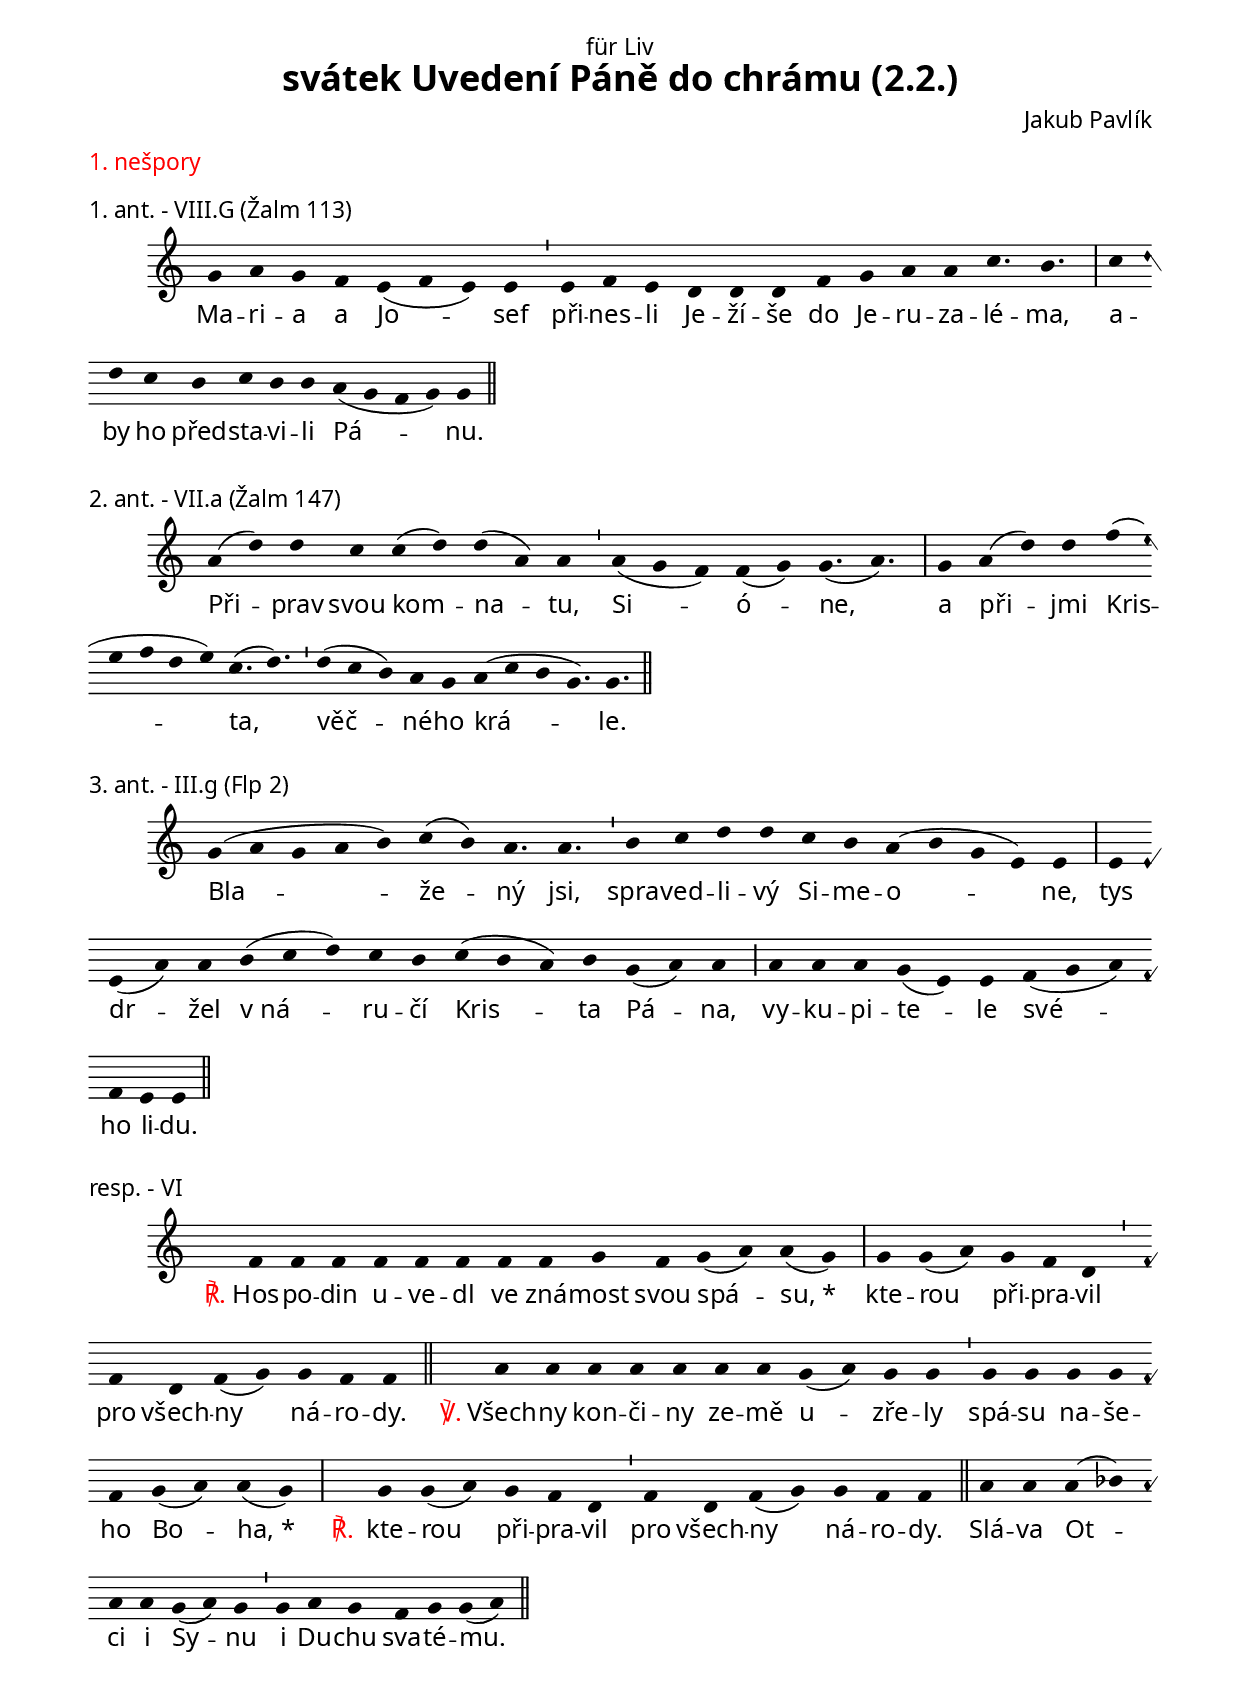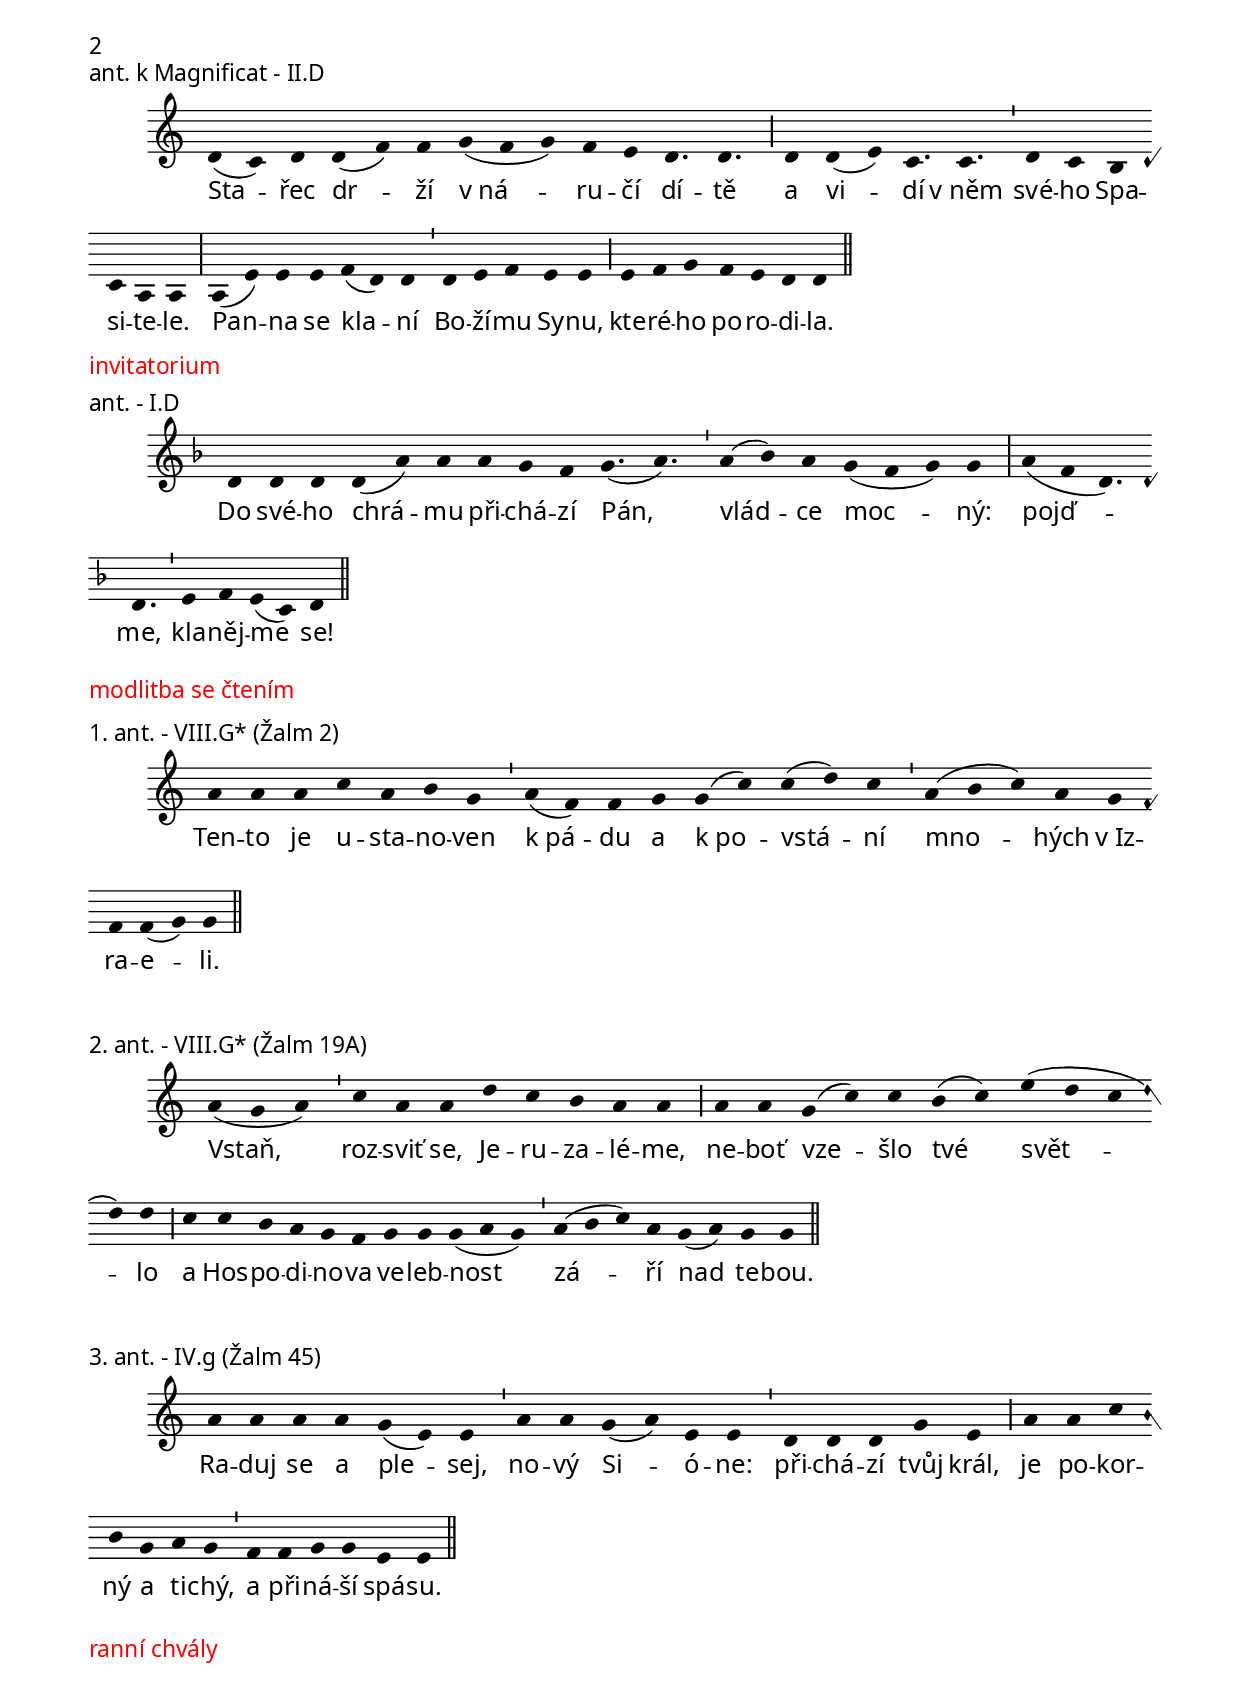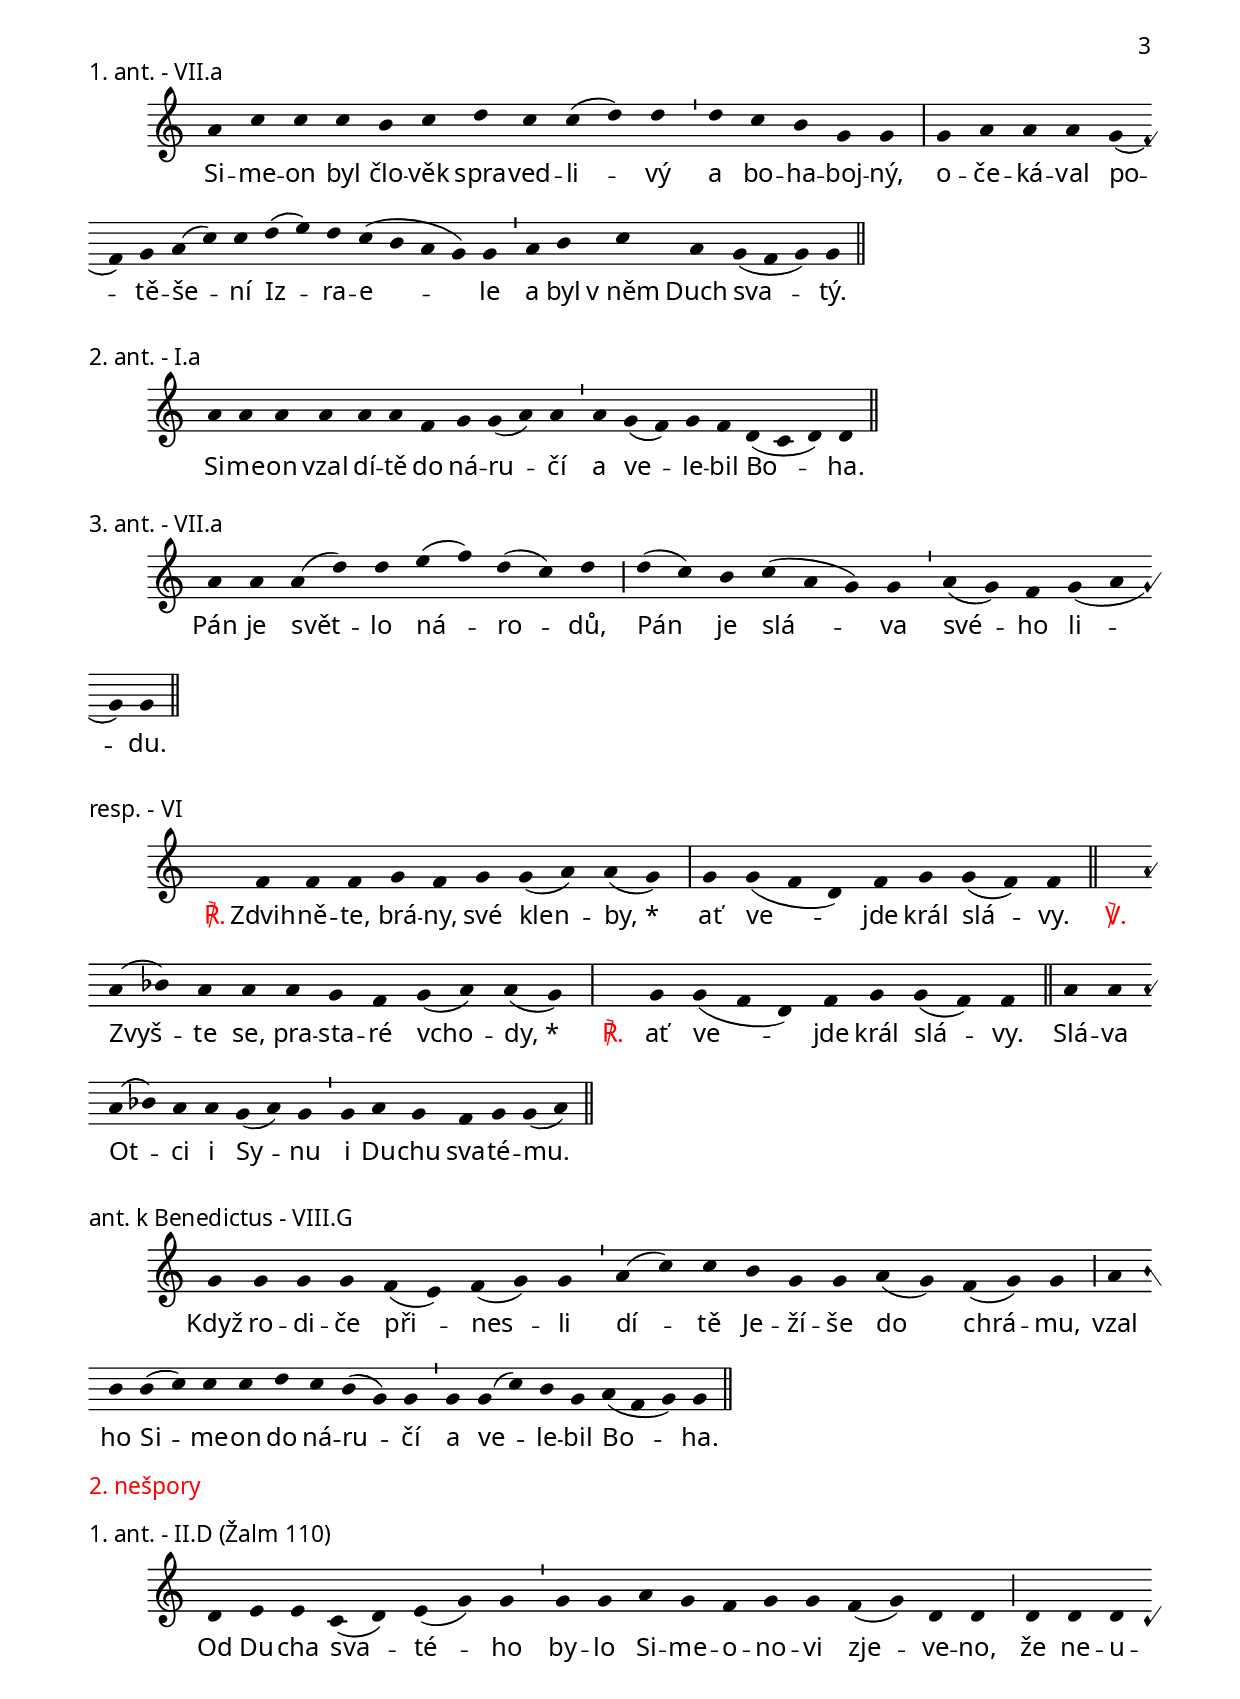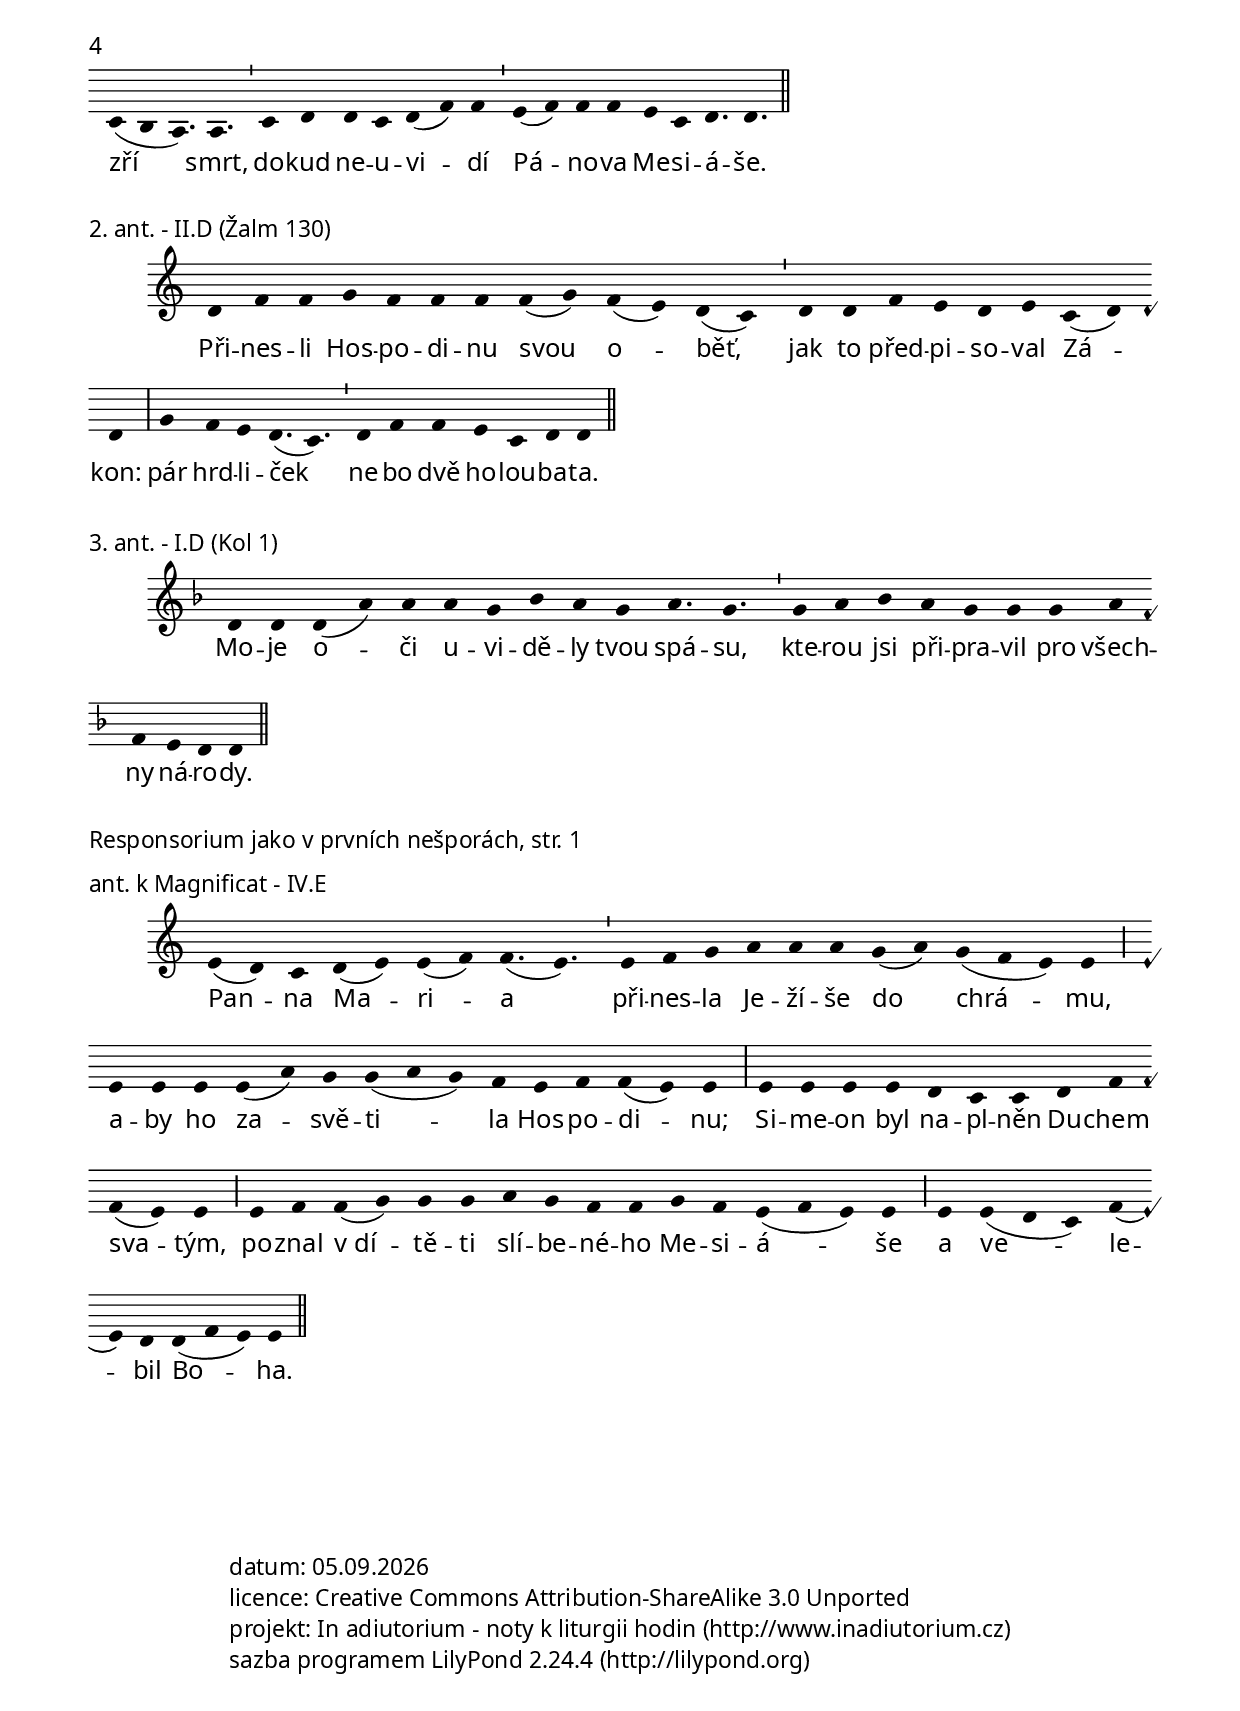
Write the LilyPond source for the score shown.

\version "2.14.2"

\header {
  title = "svátek Uvedení Páně do chrámu (2.2.)"
  composer = "Jakub Pavlík"
  dedication = "für Liv"
}

\include "../spolecne.ly"
\include "../dilyresponsorii.ly"

\markup {\nadpisHodinka {"1. nešpory"}}

\score {
  \relative c'' {
    \choralniRezim
    g4 a g f e( f e) e \barMin
    e f e d d d f g a a c4. b \barMax
    c4 d c b c b b a( g f g) g \barFinalis
  }
  \addlyrics {
    Ma -- ri -- a a Jo -- sef
    při -- nes -- li Je -- ží -- še do Je -- ru -- za -- lé -- ma,
    a -- by ho před -- sta -- vi -- li Pá -- nu.
  }
  \header {
    quid = "1. ant."
    modus = "VIII"
    differentia = "G" 
    psalmus = "Žalm 113"
    id = "1ne-a1"
    piece = \markup {\sestavTitulek}
  }
}

\score {
  \relative c'' {
    \choralniRezim
    a4( d) d c c( d) d( a) a \barMin
    a( g f) f( g) g4.( a) \barMax
    g4 a( d) d f( e f d e) c4.( d) \barMin
    d4( c b) a g a( c b g4.) g \barFinalis
  }
  \addlyrics {
    Při -- prav svou kom -- na -- tu,
    Si -- ó -- ne,
    a při -- jmi Kris -- ta,
    věč -- né -- ho krá -- le.
  }
  \header {
    quid = "2. ant."
    modus = "VII"
    differentia = "a" 
    psalmus = "Žalm 147"
    id = "1ne-a2"
    piece = \markup {\sestavTitulek}
  }
}

\score {
  \relative c'' {
    \choralniRezim
    g4( a g a b) c( b) a4. a \barMin
    b4 c d d c b a( b g e) e \barMax
    e e( a) a b( c d) c b c( b a) b g( a) a \barMaior
    a a a g( e) e f( g a) f e e \barFinalis
  }
  \addlyrics {
    Bla -- že -- ný jsi,
    spra -- ved -- li -- vý Si -- me -- o -- ne,
    tys dr -- žel v_ná -- ru -- čí Kris -- ta Pá -- na,
    vy -- ku -- pi -- te -- le své -- ho li -- du.
  }
  \header {
    quid = "3. ant."
    modus = "III"
    differentia = "g" 
    psalmus = "Flp 2"
    id = "1ne-a3"
    piece = \markup {\sestavTitulek}
  }
}

\score {
  \relative c' {
    \choralniRezim
    
    \label #'respInesp
    
    % R
    \neviditelna f 
    f4 f f f f f f f g f g( a) a( g) \barMax
    g g( a) g f d \barMin f d f( g) g f f \barFinalis 
    % V
    \neviditelna a
    a4 a a a a a a g( a) g g \barMin g g g g f g( a) a( g) \barMax
    % R
    \neviditelna g
    g g( a) g f d \barMin f d f( g) g f f \barFinalis
    % Slava
    \respVIdoxologie \barFinalis
  }
  \addlyrics {
    \Response Hos -- po -- din u -- ve -- dl ve zná -- most svou spá -- su,_*
    kte -- rou při -- pra -- vil pro všech -- ny ná -- ro -- dy.
    \Verse Všech -- ny kon -- či -- ny ze -- mě u -- zře -- ly spá -- su na -- še -- ho Bo -- ha,_*
    \Response kte -- rou při -- pra -- vil pro všech -- ny ná -- ro -- dy.
    \textRespDoxologie
  }
  \header {
    quid = "resp."
    modus = "VI"
    id = "1ne-resp"
    piece = \markup {\sestavTitulekResp}
  }
}

\score {
  \relative c' {
    \choralniRezim
    d4( c) d d( f) f g( f g) f e d4. d \barMaior
    d4 d( e) c4. c \barMin
    d4 c b c a a \barMax
    a( e') e e f( d) d \barMin
    d e f e e \barMaior
    e f g f e d d \barFinalis
  }
  \addlyrics {
    Sta -- řec dr -- ží v_ná -- ru -- čí dí -- tě
    a vi -- dí v_něm své -- ho Spa -- si -- te -- le.
    Pan -- na se kla -- ní
    Bo -- ží -- mu Sy -- nu,
    kte -- ré -- ho po -- ro -- di -- la.
  }
  \header {
    quid = "ant. k Magnificat"
    modus = "II"
    differentia = "D" 
    psalmus = ""
    id = "1ne-amag"
    piece = \markup {\sestavTitulekBezZalmu}
  }
}

\markup {\nadpisHodinka {"invitatorium"}}

\score {
  \relative c' {
    \choralniRezim
    \key f \major
    d4 d d d( a') a a g f g4.( a) \barMin
    a4( bes) a g( f g) g \barMax
    a( f d4.) d \barMin
    e4 f e( c) d \barFinalis
  }
  \addlyrics {
    Do své -- ho chrá -- mu při -- chá -- zí Pán,
    vlád -- ce moc -- ný:
    pojď -- me,
    kla -- něj -- me se!
  }
  \header {
    quid = "ant."
    modus = "I"
    differentia = "D" 
    psalmus = ""
    id = "invit"
    piece = \markup {\sestavTitulekBezZalmu}
  }
}

\markup {\nadpisHodinka {"modlitba se čtením"}}

\score {
  \relative c'' {
    \choralniRezim
    a4 a a c a b g \barMin
    a( f) f g g( c) c( d) c \barMin
    a( b c) a g f f( g) g \barFinalis
  }
  \addlyrics {
    Ten -- to je u -- sta -- no -- ven
    k_pá -- du a k_po -- vstá -- ní
    mno -- hých v_Iz -- ra -- e -- li.
  }
  \header {
    quid = "1. ant."
    modus = "VIII"
    differentia = "G*" 
    psalmus = "Žalm 2"
    id = "mc-a1"
    piece = \markup {\sestavTitulek}
  }
}

\score {
  \relative c'' {
    \choralniRezim
    a4( g a) \barMin c a a d c b a a \barMaior
    a a g( c) c b( c) e( d c d) d \barMaior
    c c b a g f g g g( a g) \barMin
    a( b c) a g( a) g g \barFinalis
  }
  \addlyrics {
    Vstaň, roz -- sviť se, Je -- ru -- za -- lé -- me,
    ne -- boť vze -- šlo tvé svět -- lo
    a Hos -- po -- di -- no -- va ve -- leb -- nost
    zá -- ří nad te -- bou.
  }
  \header {
    quid = "2. ant."
    modus = "VIII"
    differentia = "G*" 
    psalmus = "Žalm 19A"
    id = "mc-a2"
    piece = \markup {\sestavTitulek}
  }
}

\score {
  \relative c'' {
    \choralniRezim
    a4 a a a g( e) e \barMin a a g( a) e e \barMin
    d d d g e \barMaior
    a a c b g a g \barMin
    f f g g e e \barFinalis
  }
  \addlyrics {
    Ra -- duj se a ple -- sej, no -- vý Si -- ó -- ne:
    při -- chá -- zí tvůj král,
    je po -- kor -- ný a ti -- chý,
    a při -- ná -- ší spá -- su.
  }
  \header {
    quid = "3. ant."
    modus = "IV"
    differentia = "g" 
    psalmus = "Žalm 45"
    fial = "antifony/advent_tyden2.ly#ne-1ne-a1"
    id = "mc-a3"
    piece = \markup {\sestavTitulek}
  }
}

\markup {\nadpisHodinka {"ranní chvály"}}

\score {
  \relative c'' {
    \choralniRezim
    a4 c c c b c d c c( d) d \barMin
    d c b g g \barMax
    g a a a g( f) g a( c) c d( e) d c( b a g) g \barMin
    a b c a g( f g) g \barFinalis
  }
  \addlyrics {
    Si -- me -- on byl člo -- věk spra -- ved -- li -- vý
    a bo -- ha -- boj -- ný,
    o -- če -- ká -- val po -- tě -- še -- ní Iz -- ra -- e -- le
    a byl v_něm Duch sva -- tý.
  }
  \header {
    quid = "1. ant."
    modus = "VII"
    differentia = "a" 
    psalmus = ""
    id = "rch-a1"
    piece = \markup {\sestavTitulekBezZalmu}
  }
}

\score {
  \relative c'' {
    \choralniRezim
    a4 a a a a a f g g( a) a \barMin
    a g( f) g f d( c d) d \barFinalis
  }
  \addlyrics {
    Si -- me -- on vzal dí -- tě do ná -- ru -- čí
    a ve -- le -- bil Bo -- ha.
  }
  \header {
    quid = "2. ant."
    modus = "I"
    differentia = "a" 
    psalmus = ""
    id = "rch-a2"
    piece = \markup {\sestavTitulekBezZalmu}
  }
}

\score {
  \relative c'' {
    \choralniRezim
    a4 a a( d) d e( f) d( c) d \barMaior
    d( c) b c( a g) g \barMin
    a( g) f g( a g) g \barFinalis
  }
  \addlyrics {
    Pán je svět -- lo ná -- ro -- dů,
    Pán je slá -- va
    své -- ho li -- du.
  }
  \header {
    quid = "3. ant."
    modus = "VII"
    differentia = "a" 
    psalmus = ""
    id = "rch-a3"
    piece = \markup {\sestavTitulekBezZalmu}
  }
}

\score {
  \relative c' {
    \choralniRezim
    
    % R
    \neviditelna f
    f4 f f g f g g( a) a( g) \barMax
    g g( f d) f g g( f) f \barFinalis
    % V
    \neviditelna a
    a( bes) a a a g f g( a) a( g) \barMax
    % R
    \neviditelna g
    g g( f d) f g g( f) f \barFinalis
    % Slava
    \respVIdoxologie \barFinalis
  }
  \addlyrics {
    \Response Zdvih -- ně -- te, brá -- ny, své klen -- by,_*
    ať ve -- jde král slá -- vy.
    \Verse Zvyš -- te se, pra -- sta -- ré vcho -- dy,_*
    \Response ať ve -- jde král slá -- vy.
    \textRespDoxologie
  }
  \header {
    quid = "resp."
    modus = "VI"
    id = "rch-resp"
    piece = \markup {\sestavTitulekResp}
  }
}

\score {
  \relative c'' {
    \choralniRezim
    g4 g g g f( e) f( g) g \barMin
    a( c) c b g g a( g) f( g) g \barMaior
    a b b( c) c c d c b( g) g \barMin
    g g( c) b g a( f g) g \barFinalis
  }
  \addlyrics {
    Když ro -- di -- če při -- nes -- li
    dí -- tě Je -- ží -- še do chrá -- mu,
    vzal ho Si -- me -- on do ná -- ru -- čí
    a ve -- le -- bil Bo -- ha.
  }
  \header {
    quid = "ant. k Benedictus"
    modus = "VIII"
    differentia = "G" 
    psalmus = ""
    id = "rch-aben"
    piece = \markup {\sestavTitulekBezZalmu}
  }
}

\markup {\nadpisHodinka {"2. nešpory"}}

\score {
  \relative c' {
    \choralniRezim
    d4 e e c( d) e( g) g \barMin
    g g a g f g g f( g) d d \barMaior
    d d d c( b a4.) a \barMin
    c4 d d c d( f) f \barMin
    e( f) f f e c d4. d \barFinalis
  }
  \addlyrics {
    Od Du -- cha sva -- té -- ho 
    by -- lo Si -- me -- o -- no -- vi zje -- ve -- no,
    že ne -- u -- zří smrt,
    do -- kud ne -- u -- vi -- dí
    Pá -- no -- va Me -- si -- á -- še.
  }
  \header {
    quid = "1. ant."
    modus = "II"
    differentia = "D" 
    psalmus = "Žalm 110"
    id = "2ne-a1"
    piece = \markup {\sestavTitulek}
  }
}

\score {
  \relative c' {
    \choralniRezim
    d4 f f g f f f f( g) f( e) d( c) \barMin
    d d f e d e c( d) d \barMax
    g f e d4.( c) \barMin
    d4 f f e c d d \barFinalis
  }
  \addlyrics {
    Při -- nes -- li Hos -- po -- di -- nu svou o -- běť,
    jak to před -- pi -- so -- val Zá -- kon:
    pár hrd -- li -- ček
    ne -- bo dvě ho -- lou -- ba -- ta.
  }
  \header {
    quid = "2. ant."
    modus = "II"
    differentia = "D" 
    psalmus = "Žalm 130"
    id = "2ne-a2"
    piece = \markup {\sestavTitulek}
  }
}

\score {
  \relative c' {
    \choralniRezim
    \key f \major
    d4 d d( a') a a g bes a g a4. g \barMin
    g4 a bes a g g g a f e d d \barFinalis
  }
  \addlyrics {
    Mo -- je o -- či u -- vi -- dě -- ly tvou spá -- su,
    kte -- rou jsi při -- pra -- vil pro všech -- ny ná -- ro -- dy.
  }
  \header {
    quid = "3. ant."
    modus = "I"
    differentia = "D" 
    psalmus = "Kol 1"
    fons = "slavnost Narození Páně, modlitba uprostřed dne, odpolední antifona"
    fial = "vanoce_narozenipane.ly#vden-anona"
    id = "2ne-a3"
    piece = \markup {\sestavTitulek}
  }
}

\markup {Responsorium jako v prvních nešporách, str. \page-ref #'respInesp "0" "?" }

\score {
  \relative c' {
    \choralniRezim
    e4( d) c d( e) e( f) f4.( e) \barMin
    e4 f g a a a g( a) g( f e) e \barMaior
    e e e e( a) g g( a g) f e f f( e) e \barMax
    e e e e d c c d f f( e) e \barMaior
    e f f( g) g g a g f f g f e( f e) e \barMaior
    e e( d c) f( e) d d( f e) e \barFinalis
  }
  \addlyrics {
    Pan -- na Ma -- ri -- a
    při -- nes -- la Je -- ží -- še do chrá -- mu,
    a -- by ho za -- svě -- ti -- la Hos -- po -- di -- nu;
    Si -- me -- on byl na -- pl -- něn Du -- chem sva -- tým,
    po -- znal v_dí -- tě -- ti slí -- be -- né -- ho Me -- si -- á -- še
    a ve -- le -- bil Bo -- ha.
  }
  \header {
    quid = "ant. k Magnificat"
    modus = "IV"
    differentia = "E" 
    psalmus = ""
    id = "2ne-amag"
    piece = \markup {\sestavTitulekBezZalmu}
  }
}
